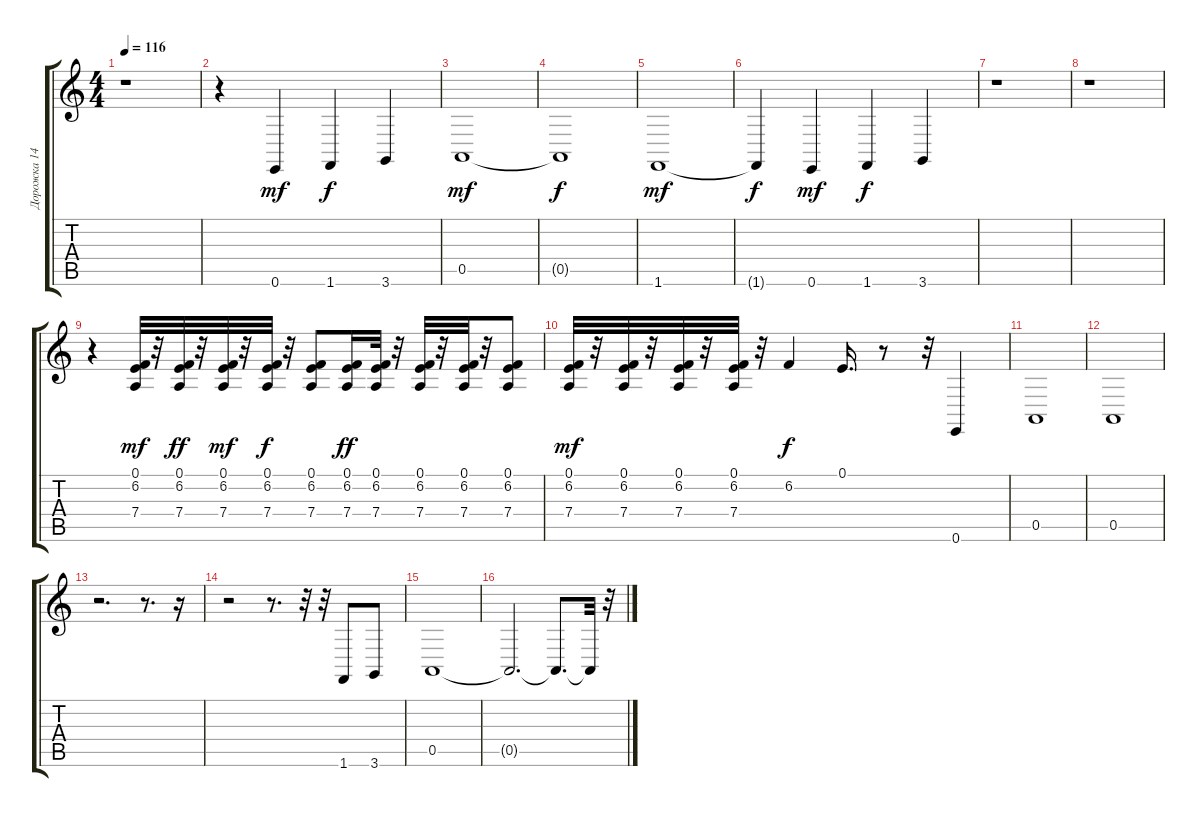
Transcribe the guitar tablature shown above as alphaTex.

\track ("Дорожка 14" "Дорожка 14") {instrument pad2warm}
\staff {score tabs}
\tuning (E4 B3 G3 D3 A2 E2) {hide}
\ts (4 4)
\tempo 116
\clef g2
\ks c
r.1{dy fff} |
r.4 0.6.4{dy mf} 1.6.4{dy f} 3.6.4 |
0.5.1{dy mf} |
0.5{t}.1{dy f} |
1.6.1{dy mf} |
1.6{t}.4{dy f} 0.6.4{dy mf} 1.6.4{dy f} 3.6.4 |
r.1 |
r.1 |
r.4 (0.1 6.2 7.4).32{dy mf volume 16 balance 0 instrument accordion} r.32 (0.1 6.2 7.4).32{dy ff balance 6} r.32 (0.1 6.2 7.4).32{dy mf balance 10} r.32 (0.1 6.2 7.4).32{dy f balance 13} r.32 (0.1 6.2 7.4).8{balance 15} (0.1 6.2 7.4).16{dy ff balance 16} (0.1 6.2 7.4).32 r.32 (0.1 6.2 7.4).32 r.32 (0.1 6.2 7.4).32 r.32 (0.1 6.2 7.4).8 |
(0.1 6.2 7.4).32{dy mf} r.32 (0.1 6.2 7.4).32 r.32 (0.1 6.2 7.4).32 r.32 (0.1 6.2 7.4).32 r.32 6.2.4{dy f} 0.1.16{d} r.8 r.32 0.6.4{volume 16 balance 8 instrument distortionguitar} |
0.5.1 |
0.5.1 |
r.2{d} r.8{d} r.16 |
r.2 r.8{d} r.32 r.32 1.6.8 3.6.8 |
0.5.1 |
0.5{t}.2{d} 0.5{t}.8{d} 0.5{t}.32 r.32
